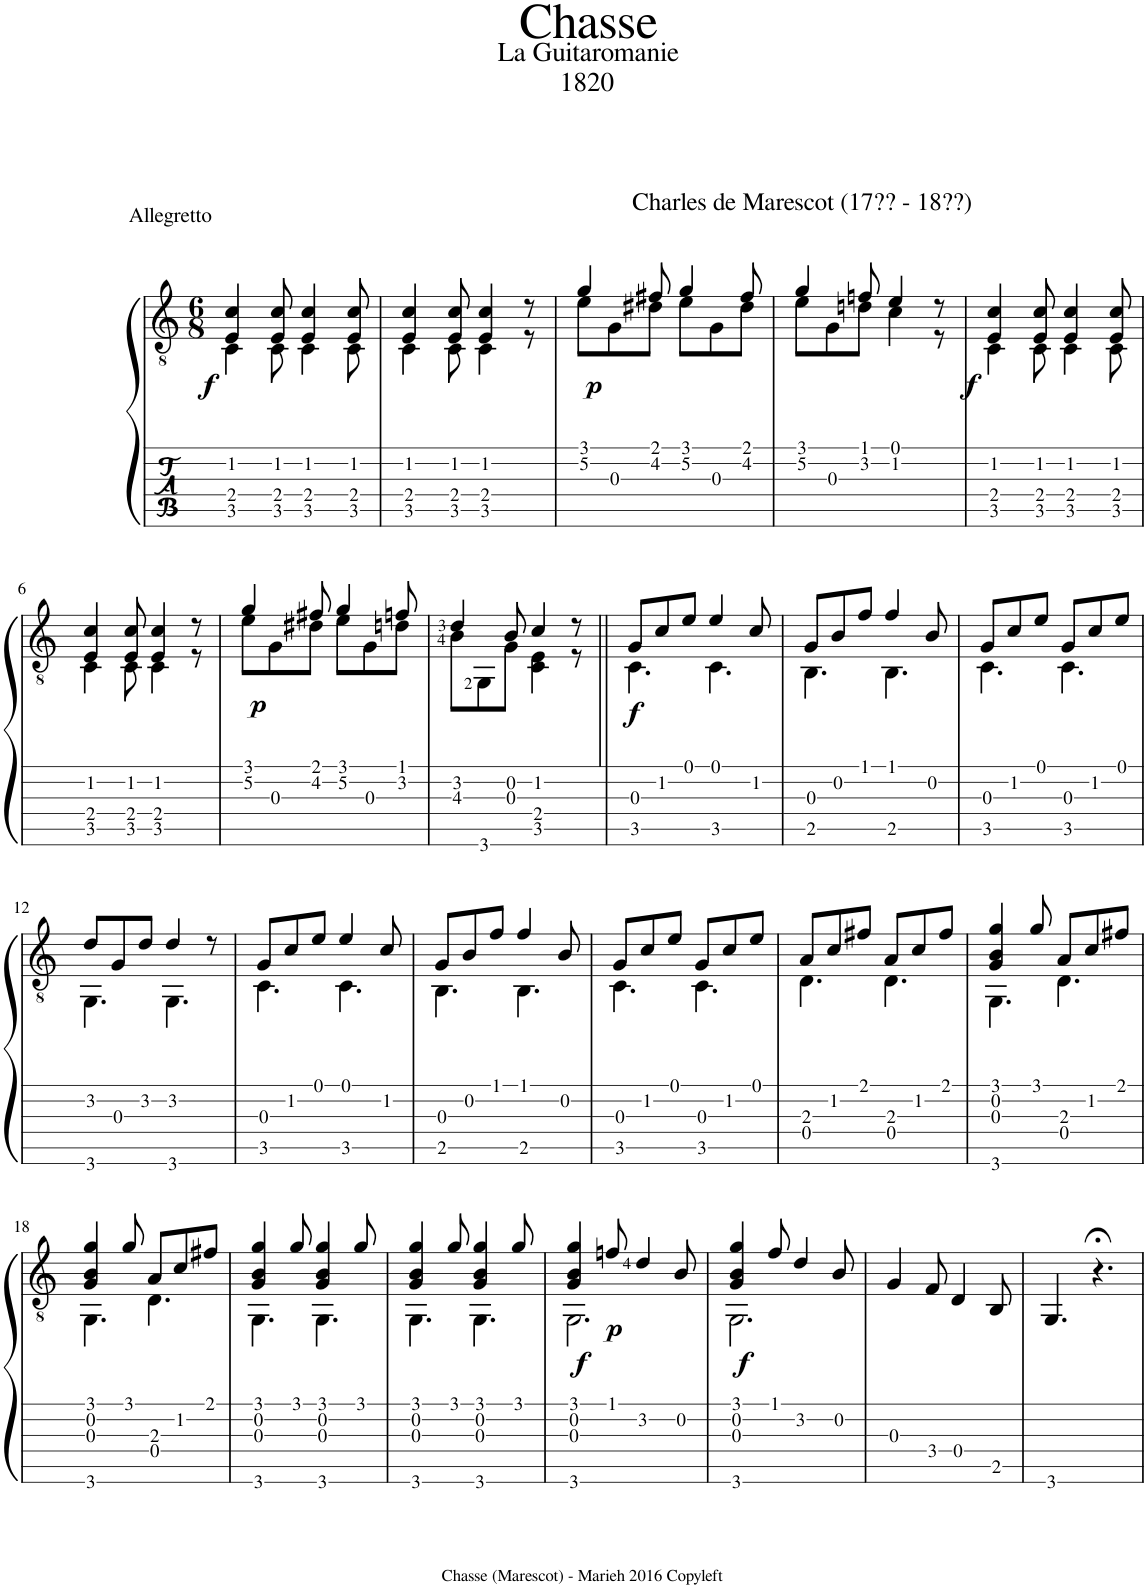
**kern	**kern	**dynam
*part2	*part1	*part1
*staff2	*staff1	*staff1
*I"Guitare classique [Tablature]	*I"Guitare classique	*
*stria6	*	*
*	*clefGv2	*
*k[]	*k[]	*
*M6/8	*M6/8	*
=1	=1	=1
*^	*^	*
!	!	!LO:TX:a:t=Allegretto	!	!
!	!	!	!	!LO:DY:b
4E 4c	4C	4E/ 4c/	4C\	f
8E 8c	8C	8E/ 8c/	8C\	.
4E 4c	4C	4E/ 4c/	4C\	.
8E 8c	8C	8E/ 8c/	8C\	.
=2	=2	=2	=2	=2
4E 4c	4C	4E/ 4c/	4C\	.
8E 8c	8C	8E/ 8c/	8C\	.
4E 4c	4C	4E/ 4c/	4C\	.
8r	8r	8r	8r	.
=3	=3	=3	=3	=3
!	!	!	!	!LO:DY:b
4g	8eL	4g/	8e\L	p
.	8G	.	8G\	.
8f#X	8d#XJ	8f#X/	8d#X\J	.
4g	8eL	4g/	8e\L	.
.	8G	.	8G\	.
8f#	8d#J	8f#/	8d#\J	.
=4	=4	=4	=4	=4
4g	8eL	4g/	8e\L	.
.	8G	.	8G\	.
8fn	8dnJ	8fn/	8dn\J	.
4e	4c	4e/	4c\	.
8r	8r	8r	8r	.
=5	=5	=5	=5	=5
!	!	!	!	!LO:DY:b
4E 4c	4C	4E/ 4c/	4C\	f
8E 8c	8C	8E/ 8c/	8C\	.
4E 4c	4C	4E/ 4c/	4C\	.
8E 8c	8C	8E/ 8c/	8C\	.
!!LO:LB:g=z	!!
=6	=6	=6	=6	=6
4E 4c	4C	4E/ 4c/	4C\	.
8E 8c	8C	8E/ 8c/	8C\	.
4E 4c	4C	4E/ 4c/	4C\	.
8r	8r	8r	8r	.
=7	=7	=7	=7	=7
!	!	!	!	!LO:DY:b
4g	8eL	4g/	8e\L	p
.	8G	.	8G\	.
8f#X	8d#XJ	8f#X/	8d#X\J	.
4g	8eL	4g/	8e\L	.
.	8G	.	8G\	.
8fn	8dnJ	8fn/	8dn\J	.
=8	=8	=8	=8	=8
4d	8BL	4d/	8B\L	.
.	8GG	.	8GG\	.
8B	8GJ	8B/	8G\J	.
4c	4C 4E	4c/	4C\ 4E\	.
8r	8r	8r	8r	.
=9||	=9||	=9||	=9||	=9||
!	!	!	!	!LO:DY:b
8GL	4.C	8G/L	4.C\	f
8c	.	8c/	.	.
8eJ	.	8e/J	.	.
4e	4.C	4e/	4.C\	.
8c	.	8c/	.	.
=10	=10	=10	=10	=10
8GL	4.BB	8G/L	4.BB\	.
8B	.	8B/	.	.
8fJ	.	8f/J	.	.
4f	4.BB	4f/	4.BB\	.
8B	.	8B/	.	.
=11	=11	=11	=11	=11
8GL	4.C	8G/L	4.C\	.
8c	.	8c/	.	.
8eJ	.	8e/J	.	.
8GL	4.C	8G/L	4.C\	.
8c	.	8c/	.	.
8eJ	.	8e/J	.	.
!!LO:LB:g=z	!!
=12	=12	=12	=12	=12
8dL	4.GG	8d/L	4.GG\	.
8G	.	8G/	.	.
8dJ	.	8d/J	.	.
4d	4.GG	4d/	4.GG\	.
8r	.	8r	.	.
=13	=13	=13	=13	=13
8GL	4.C	8G/L	4.C\	.
8c	.	8c/	.	.
8eJ	.	8e/J	.	.
4e	4.C	4e/	4.C\	.
8c	.	8c/	.	.
=14	=14	=14	=14	=14
8GL	4.BB	8G/L	4.BB\	.
8B	.	8B/	.	.
8fJ	.	8f/J	.	.
4f	4.BB	4f/	4.BB\	.
8B	.	8B/	.	.
=15	=15	=15	=15	=15
8GL	4.C	8G/L	4.C\	.
8c	.	8c/	.	.
8eJ	.	8e/J	.	.
8GL	4.C	8G/L	4.C\	.
8c	.	8c/	.	.
8eJ	.	8e/J	.	.
=16	=16	=16	=16	=16
8AL	4.D	8A/L	4.D\	.
8c	.	8c/	.	.
8f#XJ	.	8f#X/J	.	.
8AL	4.D	8A/L	4.D\	.
8c	.	8c/	.	.
8f#J	.	8f#/J	.	.
=17	=17	=17	=17	=17
4G 4B 4g	4.GG	4G/ 4B/ 4g/	4.GG\	.
8g	.	8g/	.	.
8AL	4.D	8A/L	4.D\	.
8c	.	8c/	.	.
8f#XJ	.	8f#X/J	.	.
!!LO:LB:g=z	!!
=18	=18	=18	=18	=18
4G 4B 4g	4.GG	4G/ 4B/ 4g/	4.GG\	.
8g	.	8g/	.	.
8AL	4.D	8A/L	4.D\	.
8c	.	8c/	.	.
8f#XJ	.	8f#X/J	.	.
=19	=19	=19	=19	=19
4G 4B 4g	4.GG	4G/ 4B/ 4g/	4.GG\	.
8g	.	8g/	.	.
4G 4B 4g	4.GG	4G/ 4B/ 4g/	4.GG\	.
8g	.	8g/	.	.
=20	=20	=20	=20	=20
4G 4B 4g	4.GG	4G/ 4B/ 4g/	4.GG\	.
8g	.	8g/	.	.
4G 4B 4g	4.GG	4G/ 4B/ 4g/	4.GG\	.
8g	.	8g/	.	.
=21	=21	=21	=21	=21
!	!	!	!	!LO:DY:b
4G 4B 4g	2.GG	4G/ 4B/ 4g/	2.GG\	f
!	!	!	!	!LO:DY:b
8fn	.	8fn/	.	p
4d	.	4d/	.	.
8B	.	8B/	.	.
=22	=22	=22	=22	=22
!	!	!	!	!LO:DY:b
4G 4B 4g	2.GG	4G/ 4B/ 4g/	2.GG\	f
8f	.	8f/	.	.
4d	.	4d/	.	.
8B	.	8B/	.	.
*v	*v	*	*	*
*	*v	*v	*
=23	=23	=23
4G	4G/	.
8F	8F/	.
4D	4D/	.
8BB	8BB/	.
=24	=24	=24
4.GG	4.GG/	.
4.r	4.r;<	.
=	=	=
*-	*-	*-
